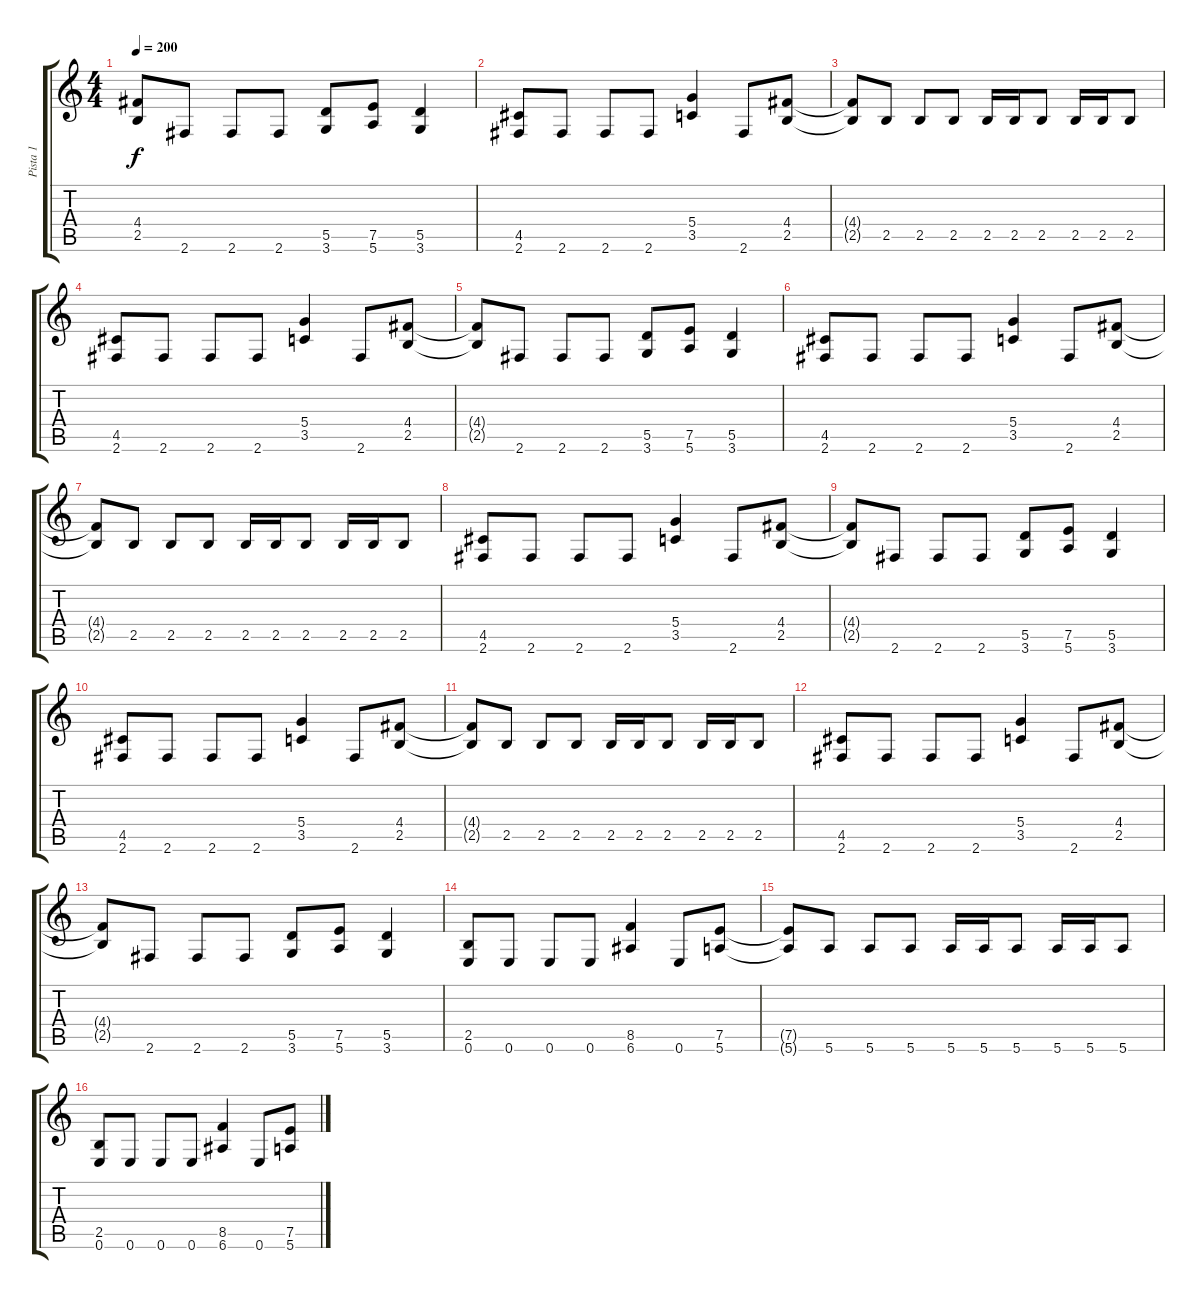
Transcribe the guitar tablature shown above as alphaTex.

\track ("Pista 1" "Pista 1") {instrument distortionguitar}
\staff {score tabs}
\tuning (E4 B3 G3 D3 A2 E2) {hide}
\ts (4 4)
\tempo 200
\clef g2
\ks c
(4.4{t} 2.5{t}).8{dy f} 2.6.8 2.6.8 2.6.8 (5.5 3.6).8 (7.5 5.6).8 (5.5 3.6).4 |
(4.5 2.6).8 2.6.8 2.6.8 2.6.8 (5.4 3.5).4 2.6.8 (4.4 2.5).8 |
(4.4{t} 2.5{t}).8 2.5.8 2.5.8 2.5.8 2.5.16 2.5.16 2.5.8 2.5.16 2.5.16 2.5.8 |
(4.5 2.6).8 2.6.8 2.6.8 2.6.8 (5.4 3.5).4 2.6.8 (4.4 2.5).8 |
(4.4{t} 2.5{t}).8 2.6.8 2.6.8 2.6.8 (5.5 3.6).8 (7.5 5.6).8 (5.5 3.6).4 |
(4.5 2.6).8 2.6.8 2.6.8 2.6.8 (5.4 3.5).4 2.6.8 (4.4 2.5).8 |
(4.4{t} 2.5{t}).8 2.5.8 2.5.8 2.5.8 2.5.16 2.5.16 2.5.8 2.5.16 2.5.16 2.5.8 |
(4.5 2.6).8 2.6.8 2.6.8 2.6.8 (5.4 3.5).4 2.6.8 (4.4 2.5).8 |
(4.4{t} 2.5{t}).8 2.6.8 2.6.8 2.6.8 (5.5 3.6).8 (7.5 5.6).8 (5.5 3.6).4 |
(4.5 2.6).8 2.6.8 2.6.8 2.6.8 (5.4 3.5).4 2.6.8 (4.4 2.5).8 |
(4.4{t} 2.5{t}).8 2.5.8 2.5.8 2.5.8 2.5.16 2.5.16 2.5.8 2.5.16 2.5.16 2.5.8 |
(4.5 2.6).8 2.6.8 2.6.8 2.6.8 (5.4 3.5).4 2.6.8 (4.4 2.5).8 |
(4.4{t} 2.5{t}).8 2.6.8 2.6.8 2.6.8 (5.5 3.6).8 (7.5 5.6).8 (5.5 3.6).4 |
(2.5 0.6).8 0.6.8 0.6.8 0.6.8 (8.5 6.6).4 0.6.8 (7.5 5.6).8 |
(7.5{t} 5.6{t}).8 5.6.8 5.6.8 5.6.8 5.6.16 5.6.16 5.6.8 5.6.16 5.6.16 5.6.8 |
(2.5 0.6).8 0.6.8 0.6.8 0.6.8 (8.5 6.6).4 0.6.8 (7.5 5.6).8
